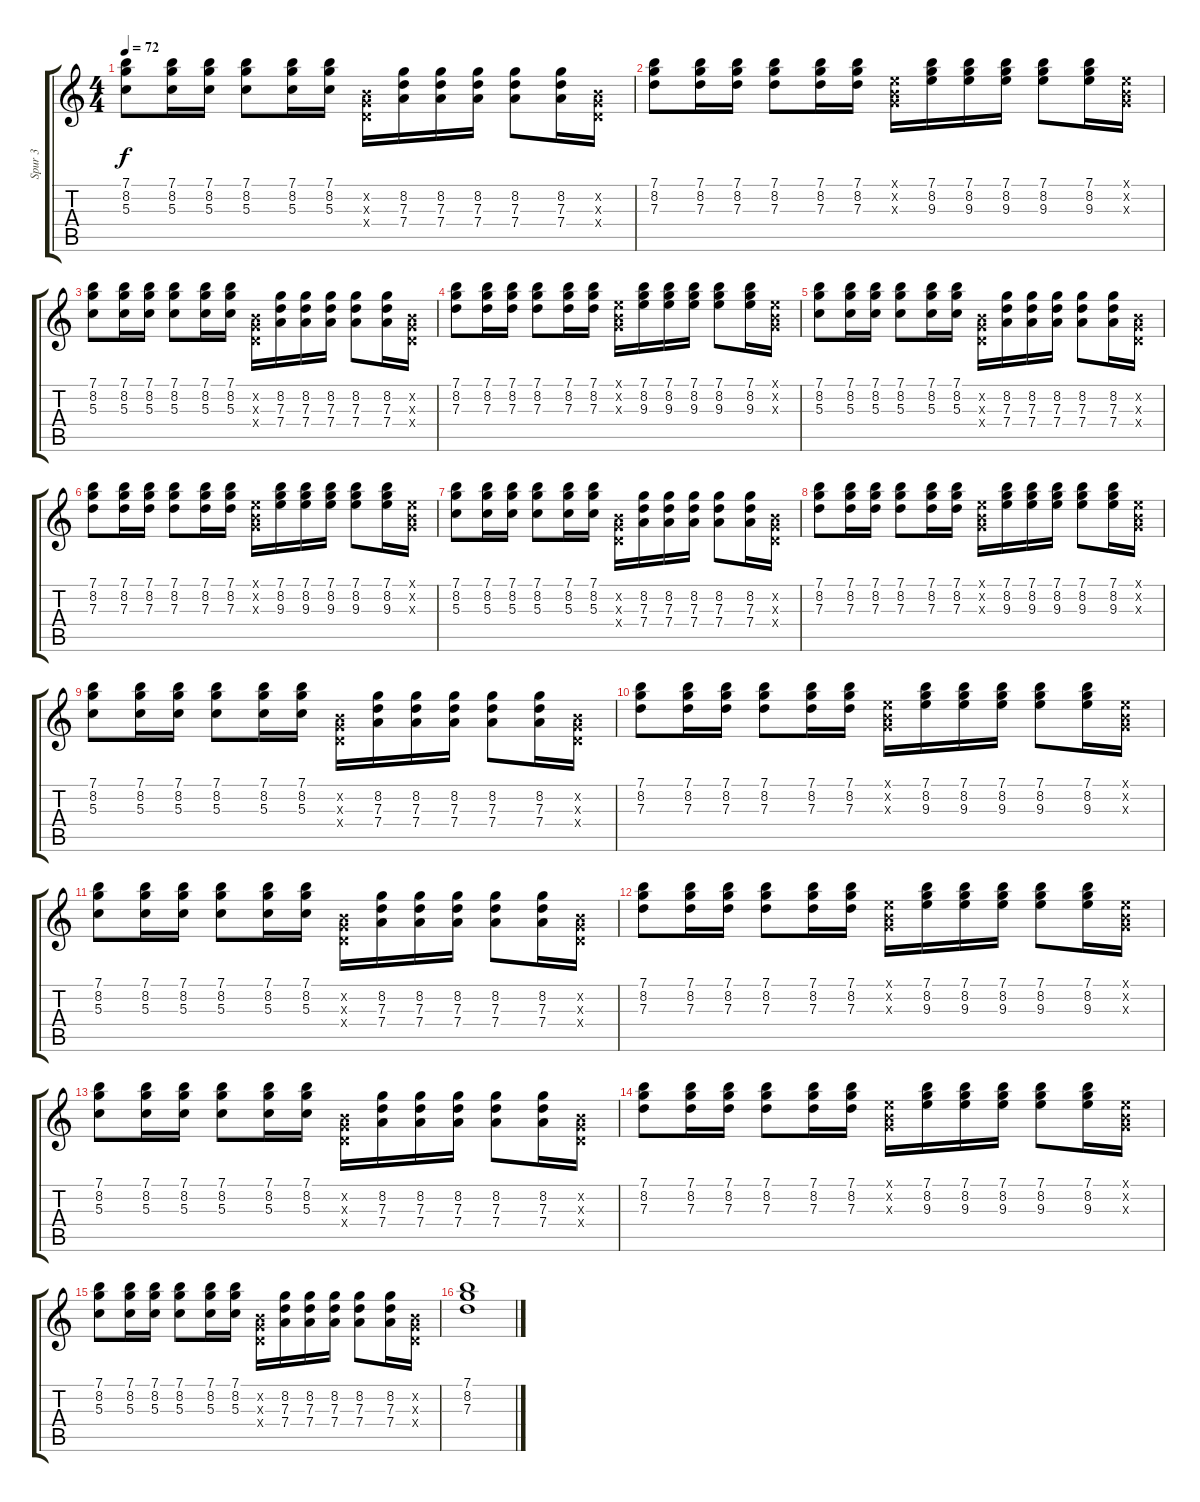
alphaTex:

\track ("Spur 3" "Spur 3") {instrument electricguitarclean}
\staff {score tabs}
\tuning (E4 B3 G3 D3 A2 E2) {hide}
\ts (4 4)
\tempo 72
\clef g2
\ks c
(7.1 8.2 5.3).8{dy f} (7.1 8.2 5.3).16 (7.1 8.2 5.3).16 (7.1 8.2 5.3).8 (7.1 8.2 5.3).16 (7.1 8.2 5.3).16 (0.2{x} 0.3{x} 0.4{x}).16 (8.2 7.3 7.4).16 (8.2 7.3 7.4).16 (8.2 7.3 7.4).16 (8.2 7.3 7.4).8 (8.2 7.3 7.4).16 (0.2{x} 0.3{x} 0.4{x}).16 |
(7.1 8.2 7.3).8 (7.1 8.2 7.3).16 (7.1 8.2 7.3).16 (7.1 8.2 7.3).8 (7.1 8.2 7.3).16 (7.1 8.2 7.3).16 (0.1{x} 0.2{x} 0.3{x}).16 (7.1 8.2 9.3).16 (7.1 8.2 9.3).16 (7.1 8.2 9.3).16 (7.1 8.2 9.3).8 (7.1 8.2 9.3).16 (0.1{x} 0.2{x} 0.3{x}).16 |
(7.1 8.2 5.3).8 (7.1 8.2 5.3).16 (7.1 8.2 5.3).16 (7.1 8.2 5.3).8 (7.1 8.2 5.3).16 (7.1 8.2 5.3).16 (0.2{x} 0.3{x} 0.4{x}).16 (8.2 7.3 7.4).16 (8.2 7.3 7.4).16 (8.2 7.3 7.4).16 (8.2 7.3 7.4).8 (8.2 7.3 7.4).16 (0.2{x} 0.3{x} 0.4{x}).16 |
(7.1 8.2 7.3).8 (7.1 8.2 7.3).16 (7.1 8.2 7.3).16 (7.1 8.2 7.3).8 (7.1 8.2 7.3).16 (7.1 8.2 7.3).16 (0.1{x} 0.2{x} 0.3{x}).16 (7.1 8.2 9.3).16 (7.1 8.2 9.3).16 (7.1 8.2 9.3).16 (7.1 8.2 9.3).8 (7.1 8.2 9.3).16 (0.1{x} 0.2{x} 0.3{x}).16 |
(7.1 8.2 5.3).8 (7.1 8.2 5.3).16 (7.1 8.2 5.3).16 (7.1 8.2 5.3).8 (7.1 8.2 5.3).16 (7.1 8.2 5.3).16 (0.2{x} 0.3{x} 0.4{x}).16 (8.2 7.3 7.4).16 (8.2 7.3 7.4).16 (8.2 7.3 7.4).16 (8.2 7.3 7.4).8 (8.2 7.3 7.4).16 (0.2{x} 0.3{x} 0.4{x}).16 |
(7.1 8.2 7.3).8 (7.1 8.2 7.3).16 (7.1 8.2 7.3).16 (7.1 8.2 7.3).8 (7.1 8.2 7.3).16 (7.1 8.2 7.3).16 (0.1{x} 0.2{x} 0.3{x}).16 (7.1 8.2 9.3).16 (7.1 8.2 9.3).16 (7.1 8.2 9.3).16 (7.1 8.2 9.3).8 (7.1 8.2 9.3).16 (0.1{x} 0.2{x} 0.3{x}).16 |
(7.1 8.2 5.3).8 (7.1 8.2 5.3).16 (7.1 8.2 5.3).16 (7.1 8.2 5.3).8 (7.1 8.2 5.3).16 (7.1 8.2 5.3).16 (0.2{x} 0.3{x} 0.4{x}).16 (8.2 7.3 7.4).16 (8.2 7.3 7.4).16 (8.2 7.3 7.4).16 (8.2 7.3 7.4).8 (8.2 7.3 7.4).16 (0.2{x} 0.3{x} 0.4{x}).16 |
(7.1 8.2 7.3).8 (7.1 8.2 7.3).16 (7.1 8.2 7.3).16 (7.1 8.2 7.3).8 (7.1 8.2 7.3).16 (7.1 8.2 7.3).16 (0.1{x} 0.2{x} 0.3{x}).16 (7.1 8.2 9.3).16 (7.1 8.2 9.3).16 (7.1 8.2 9.3).16 (7.1 8.2 9.3).8 (7.1 8.2 9.3).16 (0.1{x} 0.2{x} 0.3{x}).16 |
(7.1 8.2 5.3).8 (7.1 8.2 5.3).16 (7.1 8.2 5.3).16 (7.1 8.2 5.3).8 (7.1 8.2 5.3).16 (7.1 8.2 5.3).16 (0.2{x} 0.3{x} 0.4{x}).16 (8.2 7.3 7.4).16 (8.2 7.3 7.4).16 (8.2 7.3 7.4).16 (8.2 7.3 7.4).8 (8.2 7.3 7.4).16 (0.2{x} 0.3{x} 0.4{x}).16 |
(7.1 8.2 7.3).8 (7.1 8.2 7.3).16 (7.1 8.2 7.3).16 (7.1 8.2 7.3).8 (7.1 8.2 7.3).16 (7.1 8.2 7.3).16 (0.1{x} 0.2{x} 0.3{x}).16 (7.1 8.2 9.3).16 (7.1 8.2 9.3).16 (7.1 8.2 9.3).16 (7.1 8.2 9.3).8 (7.1 8.2 9.3).16 (0.1{x} 0.2{x} 0.3{x}).16 |
(7.1 8.2 5.3).8 (7.1 8.2 5.3).16 (7.1 8.2 5.3).16 (7.1 8.2 5.3).8 (7.1 8.2 5.3).16 (7.1 8.2 5.3).16 (0.2{x} 0.3{x} 0.4{x}).16 (8.2 7.3 7.4).16 (8.2 7.3 7.4).16 (8.2 7.3 7.4).16 (8.2 7.3 7.4).8 (8.2 7.3 7.4).16 (0.2{x} 0.3{x} 0.4{x}).16 |
(7.1 8.2 7.3).8 (7.1 8.2 7.3).16 (7.1 8.2 7.3).16 (7.1 8.2 7.3).8 (7.1 8.2 7.3).16 (7.1 8.2 7.3).16 (0.1{x} 0.2{x} 0.3{x}).16 (7.1 8.2 9.3).16 (7.1 8.2 9.3).16 (7.1 8.2 9.3).16 (7.1 8.2 9.3).8 (7.1 8.2 9.3).16 (0.1{x} 0.2{x} 0.3{x}).16 |
(7.1 8.2 5.3).8 (7.1 8.2 5.3).16 (7.1 8.2 5.3).16 (7.1 8.2 5.3).8 (7.1 8.2 5.3).16 (7.1 8.2 5.3).16 (0.2{x} 0.3{x} 0.4{x}).16 (8.2 7.3 7.4).16 (8.2 7.3 7.4).16 (8.2 7.3 7.4).16 (8.2 7.3 7.4).8 (8.2 7.3 7.4).16 (0.2{x} 0.3{x} 0.4{x}).16 |
(7.1 8.2 7.3).8 (7.1 8.2 7.3).16 (7.1 8.2 7.3).16 (7.1 8.2 7.3).8 (7.1 8.2 7.3).16 (7.1 8.2 7.3).16 (0.1{x} 0.2{x} 0.3{x}).16 (7.1 8.2 9.3).16 (7.1 8.2 9.3).16 (7.1 8.2 9.3).16 (7.1 8.2 9.3).8 (7.1 8.2 9.3).16 (0.1{x} 0.2{x} 0.3{x}).16 |
(7.1 8.2 5.3).8 (7.1 8.2 5.3).16 (7.1 8.2 5.3).16 (7.1 8.2 5.3).8 (7.1 8.2 5.3).16 (7.1 8.2 5.3).16 (0.2{x} 0.3{x} 0.4{x}).16 (8.2 7.3 7.4).16 (8.2 7.3 7.4).16 (8.2 7.3 7.4).16 (8.2 7.3 7.4).8 (8.2 7.3 7.4).16 (0.2{x} 0.3{x} 0.4{x}).16 |
(7.1 8.2 7.3).1
